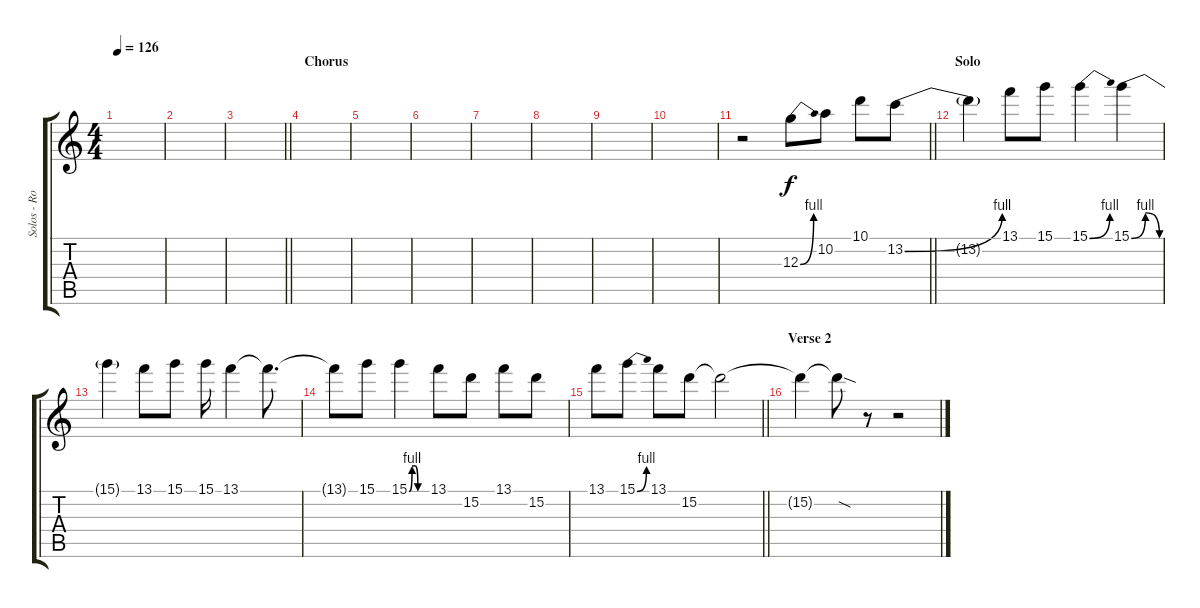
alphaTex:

\track ("Solos - Rossington and Barry Harwood" "Solos - Ro") {instrument distortionguitar}
\staff {score tabs}
\tuning (E4 B3 G3 D3 A2 D2) {hide}
\ts (4 4)
\tempo 126
\clef g2
\ks c
|
|
\barLineRight lightlight
|
\section ("" "Chorus")
|
|
|
|
|
|
|
\barLineRight lightlight
r.2 12.3{be (bend 0 0 60 4)}.8 10.2.8 10.1.8 13.2{be (bend 0 0 60 4)}.8 |
\section ("" "Solo")
13.2{t}.4 13.1.8 15.1.8 15.1{be (bend 0 0 60 4)}.4 15.1{be (bendrelease 0 0 10 4 50 4 60 0)}.4 |
15.1{t}.4 13.1.8 15.1.8 15.1.16 13.1.4 13.1{t}.8{d} |
13.1{t}.8 15.1.8 15.1{be (custom 0 0 10 4 20 4 30 0 60 0)}.4 13.1.8 15.2.8 13.1.8 15.2.8 |
\barLineRight lightlight
13.1.8 15.1{be (bend 0 0 60 4)}.8 13.1.8 15.2.8 15.2{t}.2 |
\section ("" "Verse 2")
15.2{t}.4 15.2{sod t}.8 r.8 r.2
